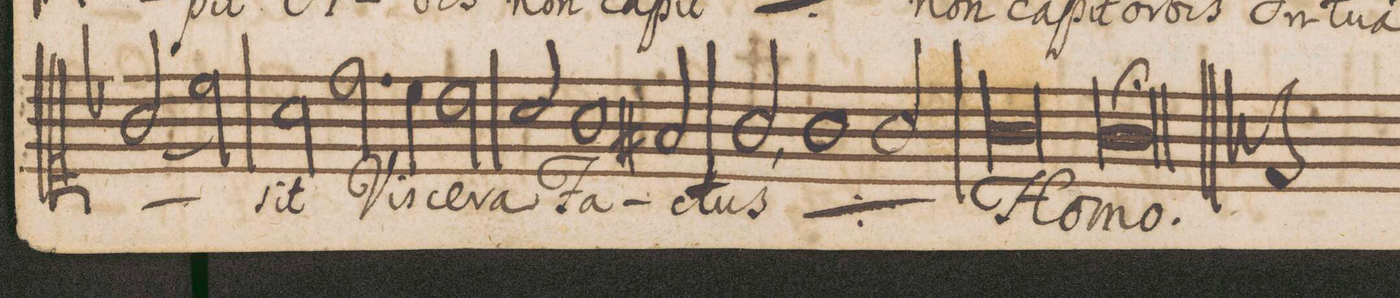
**kern	**text
*I"Canto.	*
*clefC1	*
*k[b-]	*
*met(C|)	*
*M2/1	*
(<2g/	.
2cc\)	.
2a\	-sit
2.dd\	Vis-
=82-	=82-
4cc\	-ce-
2b-\	-ra
2a/	.
1g\	Fa-
=83-	=83-
2f#X/	.
2g,/	-ctus
*	*ij
1g\	Fa-
=84-	=84-
2g/	-ctus
*	*Xij
0g\	Ho-
=85-	=85-
00g\;	-mo.
==	==
*-	*-
